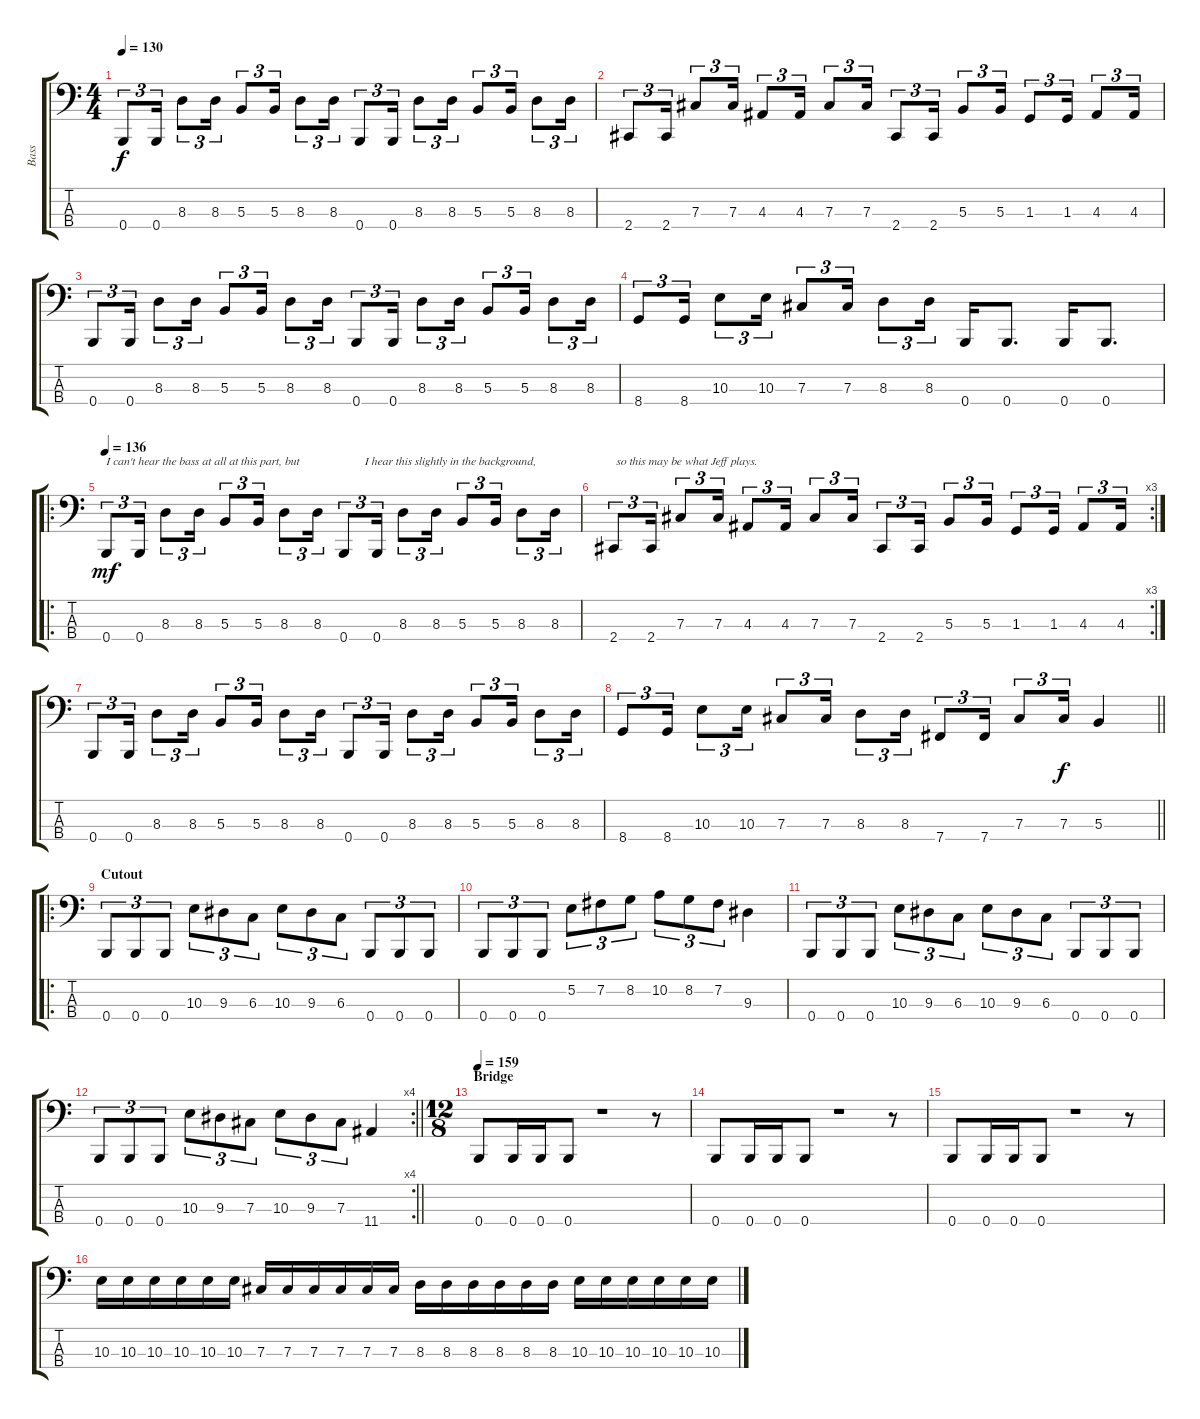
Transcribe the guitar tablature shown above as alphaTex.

\track ("Bass" "Bass") {instrument electricbasspick}
\staff {score tabs}
\tuning (E2 B1 Gb1 B0) {hide}
\ts (4 4)
\tempo 130
\clef f4
\ks c
0.4.8{tu (3 2) dy f} 0.4.16{tu (3 2)} 8.3.8{tu (3 2)} 8.3.16{tu (3 2)} 5.3.8{tu (3 2)} 5.3.16{tu (3 2)} 8.3.8{tu (3 2)} 8.3.16{tu (3 2)} 0.4.8{tu (3 2)} 0.4.16{tu (3 2)} 8.3.8{tu (3 2)} 8.3.16{tu (3 2)} 5.3.8{tu (3 2)} 5.3.16{tu (3 2)} 8.3.8{tu (3 2)} 8.3.16{tu (3 2)} |
2.4.8{tu (3 2)} 2.4.16{tu (3 2)} 7.3.8{tu (3 2)} 7.3.16{tu (3 2)} 4.3.8{tu (3 2)} 4.3.16{tu (3 2)} 7.3.8{tu (3 2)} 7.3.16{tu (3 2)} 2.4.8{tu (3 2)} 2.4.16{tu (3 2)} 5.3.8{tu (3 2)} 5.3.16{tu (3 2)} 1.3.8{tu (3 2)} 1.3.16{tu (3 2)} 4.3.8{tu (3 2)} 4.3.16{tu (3 2)} |
0.4.8{tu (3 2)} 0.4.16{tu (3 2)} 8.3.8{tu (3 2)} 8.3.16{tu (3 2)} 5.3.8{tu (3 2)} 5.3.16{tu (3 2)} 8.3.8{tu (3 2)} 8.3.16{tu (3 2)} 0.4.8{tu (3 2)} 0.4.16{tu (3 2)} 8.3.8{tu (3 2)} 8.3.16{tu (3 2)} 5.3.8{tu (3 2)} 5.3.16{tu (3 2)} 8.3.8{tu (3 2)} 8.3.16{tu (3 2)} |
8.4.8{tu (3 2)} 8.4.16{tu (3 2)} 10.3.8{tu (3 2)} 10.3.16{tu (3 2)} 7.3.8{tu (3 2)} 7.3.16{tu (3 2)} 8.3.8{tu (3 2)} 8.3.16{tu (3 2)} 0.4.16 0.4.8{d} 0.4.16 0.4.8{d} |
\ro
\tempo 136
0.4.8{tu (3 2) txt "I can't hear the bass at all at this part, but" dy mf} 0.4.16{tu (3 2)} 8.3.8{tu (3 2)} 8.3.16{tu (3 2)} 5.3.8{tu (3 2)} 5.3.16{tu (3 2)} 8.3.8{tu (3 2)} 8.3.16{tu (3 2)} 0.4.8{tu (3 2) txt "       I hear this slightly in the background, "} 0.4.16{tu (3 2)} 8.3.8{tu (3 2)} 8.3.16{tu (3 2)} 5.3.8{tu (3 2)} 5.3.16{tu (3 2)} 8.3.8{tu (3 2)} 8.3.16{tu (3 2)} |
\rc 3
2.4.8{tu (3 2) txt " so this may be what Jeff plays."} 2.4.16{tu (3 2)} 7.3.8{tu (3 2)} 7.3.16{tu (3 2)} 4.3.8{tu (3 2)} 4.3.16{tu (3 2)} 7.3.8{tu (3 2)} 7.3.16{tu (3 2)} 2.4.8{tu (3 2)} 2.4.16{tu (3 2)} 5.3.8{tu (3 2)} 5.3.16{tu (3 2)} 1.3.8{tu (3 2)} 1.3.16{tu (3 2)} 4.3.8{tu (3 2)} 4.3.16{tu (3 2)} |
0.4.8{tu (3 2)} 0.4.16{tu (3 2)} 8.3.8{tu (3 2)} 8.3.16{tu (3 2)} 5.3.8{tu (3 2)} 5.3.16{tu (3 2)} 8.3.8{tu (3 2)} 8.3.16{tu (3 2)} 0.4.8{tu (3 2)} 0.4.16{tu (3 2)} 8.3.8{tu (3 2)} 8.3.16{tu (3 2)} 5.3.8{tu (3 2)} 5.3.16{tu (3 2)} 8.3.8{tu (3 2)} 8.3.16{tu (3 2)} |
\barLineRight lightlight
8.4.8{tu (3 2)} 8.4.16{tu (3 2)} 10.3.8{tu (3 2)} 10.3.16{tu (3 2)} 7.3.8{tu (3 2)} 7.3.16{tu (3 2)} 8.3.8{tu (3 2)} 8.3.16{tu (3 2)} 7.4.8{tu (3 2)} 7.4.16{tu (3 2)} 7.3.8{tu (3 2)} 7.3.16{tu (3 2) dy f} 5.3.4 |
\ro
\section ("" "Cutout")
0.4.8{tu (3 2)} 0.4.8{tu (3 2)} 0.4.8{tu (3 2)} 10.3.8{tu (3 2)} 9.3.8{tu (3 2)} 6.3.8{tu (3 2)} 10.3.8{tu (3 2)} 9.3.8{tu (3 2)} 6.3.8{tu (3 2)} 0.4.8{tu (3 2)} 0.4.8{tu (3 2)} 0.4.8{tu (3 2)} |
0.4.8{tu (3 2)} 0.4.8{tu (3 2)} 0.4.8{tu (3 2)} 5.2.8{tu (3 2)} 7.2.8{tu (3 2)} 8.2.8{tu (3 2)} 10.2.8{tu (3 2)} 8.2.8{tu (3 2)} 7.2.8{tu (3 2)} 9.3.4 |
0.4.8{tu (3 2)} 0.4.8{tu (3 2)} 0.4.8{tu (3 2)} 10.3.8{tu (3 2)} 9.3.8{tu (3 2)} 6.3.8{tu (3 2)} 10.3.8{tu (3 2)} 9.3.8{tu (3 2)} 6.3.8{tu (3 2)} 0.4.8{tu (3 2)} 0.4.8{tu (3 2)} 0.4.8{tu (3 2)} |
\rc 4
\barLineRight lightlight
0.4.8{tu (3 2)} 0.4.8{tu (3 2)} 0.4.8{tu (3 2)} 10.3.8{tu (3 2)} 9.3.8{tu (3 2)} 7.3.8{tu (3 2)} 10.3.8{tu (3 2)} 9.3.8{tu (3 2)} 7.3.8{tu (3 2)} 11.4.4 |
\ts (12 8)
\section ("" "Bridge")
\tempo 159
0.4.8 0.4.16 0.4.16 0.4.8 r.1 r.8 |
0.4.8 0.4.16 0.4.16 0.4.8 r.1 r.8 |
0.4.8 0.4.16 0.4.16 0.4.8 r.1 r.8 |
10.3.16 10.3.16 10.3.16 10.3.16 10.3.16 10.3.16 7.3.16 7.3.16 7.3.16 7.3.16 7.3.16 7.3.16 8.3.16 8.3.16 8.3.16 8.3.16 8.3.16 8.3.16 10.3.16 10.3.16 10.3.16 10.3.16 10.3.16 10.3.16
